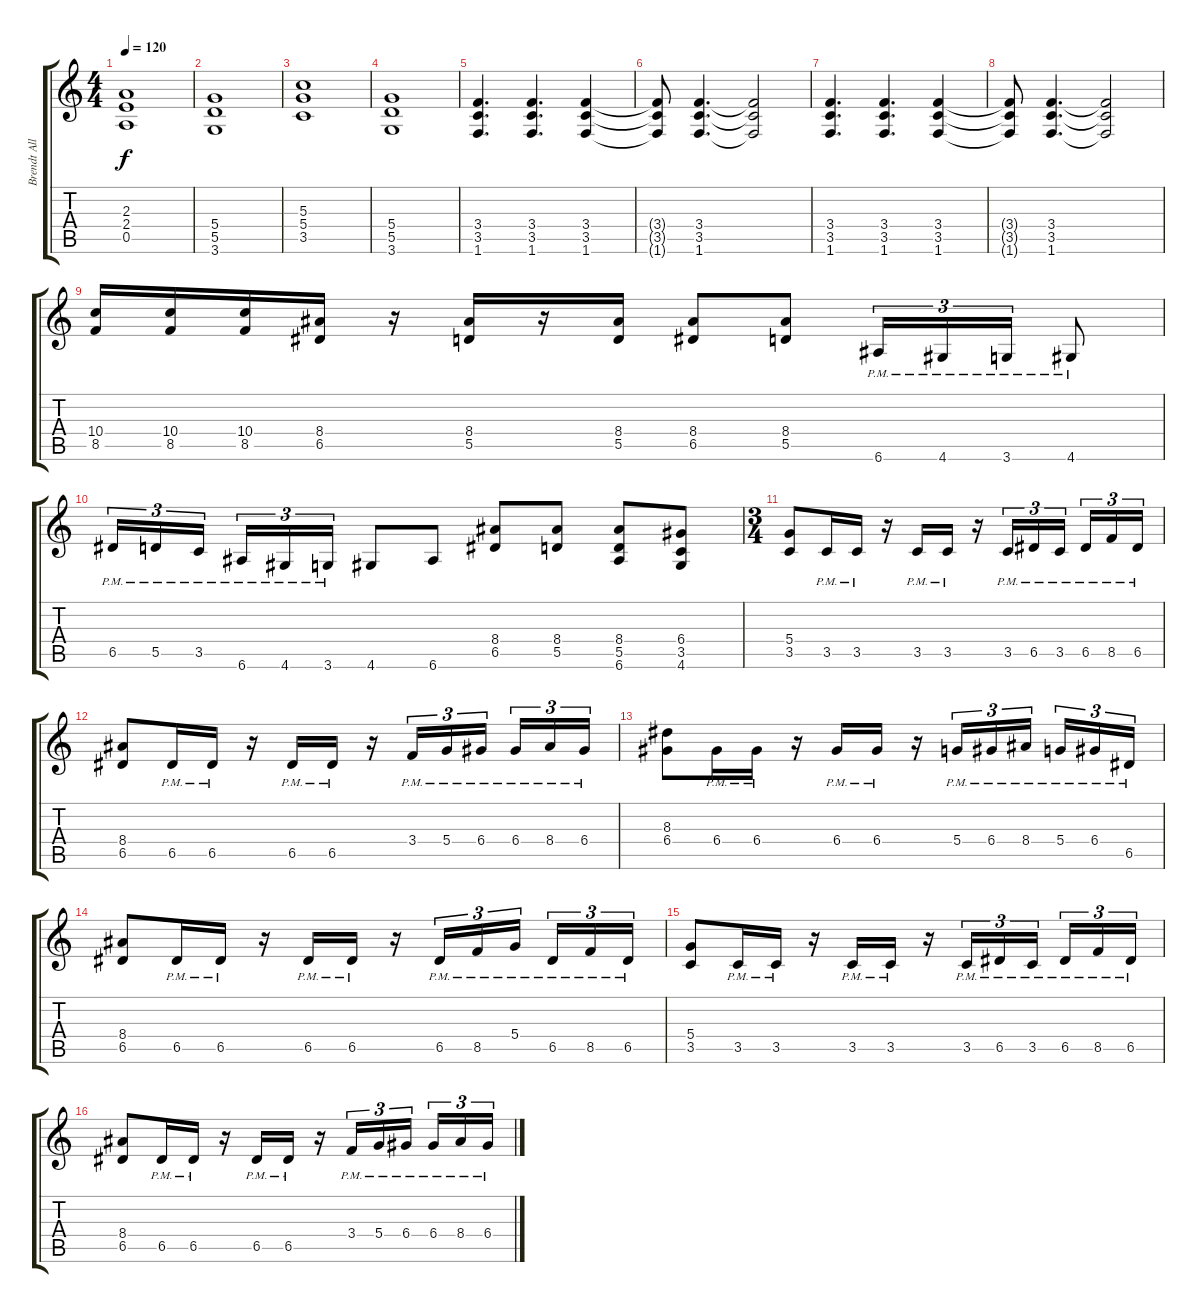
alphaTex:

\track ("Brendt Allman" "Brendt All") {instrument distortionguitar}
\staff {score tabs}
\tuning (E4 B3 G3 D3 A2 E2) {hide}
\ts (4 4)
\tempo 120
\clef g2
\ks c
(2.3 2.4 0.5).1{dy f} |
(5.4 5.5 3.6).1 |
(5.3 5.4 3.5).1 |
(5.4 5.5 3.6).1 |
(3.4 3.5 1.6).4{d} (3.4 3.5 1.6).4{d} (3.4 3.5 1.6).4 |
(3.4{t} 3.5{t} 1.6{t}).8 (3.4 3.5 1.6).4{d} (3.4{t} 3.5{t} 1.6{t}).2 |
(3.4 3.5 1.6).4{d} (3.4 3.5 1.6).4{d} (3.4 3.5 1.6).4 |
(3.4{t} 3.5{t} 1.6{t}).8 (3.4 3.5 1.6).4{d} (3.4{t} 3.5{t} 1.6{t}).2 |
(10.4 8.5).16 (10.4 8.5).16 (10.4 8.5).16 (8.4 6.5).16 r.16 (8.4 5.5).16 r.16 (8.4 5.5).16 (8.4 6.5).8 (8.4 5.5).8 6.6{pm}.16{tu (3 2)} 4.6{pm}.16{tu (3 2)} 3.6{pm}.16{tu (3 2)} 4.6{pm}.8 |
6.5{pm}.16{tu (3 2)} 5.5{pm}.16{tu (3 2)} 3.5{pm}.16{tu (3 2) beam splitsecondary} 6.6{pm}.16{tu (3 2)} 4.6{pm}.16{tu (3 2)} 3.6{pm}.16{tu (3 2)} 4.6.8 6.6.8 (8.4 6.5).8 (8.4 5.5).8 (8.4 5.5 6.6).8 (6.4 3.5 4.6).8 |
\ts (3 4)
(5.4 3.5).8 3.5{pm}.16 3.5{pm}.16 r.16 3.5{pm}.16 3.5{pm}.16 r.16 3.5{pm}.16{tu (3 2)} 6.5{pm}.16{tu (3 2)} 3.5{pm}.16{tu (3 2) beam splitsecondary} 6.5{pm}.16{tu (3 2)} 8.5{pm}.16{tu (3 2)} 6.5{pm}.16{tu (3 2)} |
(8.4 6.5).8 6.5{pm}.16 6.5{pm}.16 r.16 6.5{pm}.16 6.5{pm}.16 r.16 3.4{pm}.16{tu (3 2)} 5.4{pm}.16{tu (3 2)} 6.4{pm}.16{tu (3 2) beam splitsecondary} 6.4{pm}.16{tu (3 2)} 8.4{pm}.16{tu (3 2)} 6.4{pm}.16{tu (3 2)} |
(8.3 6.4).8 6.4{pm}.16 6.4{pm}.16 r.16 6.4{pm}.16 6.4{pm}.16 r.16 5.4{pm}.16{tu (3 2)} 6.4{pm}.16{tu (3 2)} 8.4{pm}.16{tu (3 2) beam splitsecondary} 5.4{pm}.16{tu (3 2)} 6.4{pm}.16{tu (3 2)} 6.5{pm}.16{tu (3 2)} |
(8.4 6.5).8 6.5{pm}.16 6.5{pm}.16 r.16 6.5{pm}.16 6.5{pm}.16 r.16 6.5{pm}.16{tu (3 2)} 8.5{pm}.16{tu (3 2)} 5.4{pm}.16{tu (3 2) beam splitsecondary} 6.5{pm}.16{tu (3 2)} 8.5{pm}.16{tu (3 2)} 6.5{pm}.16{tu (3 2)} |
(5.4 3.5).8 3.5{pm}.16 3.5{pm}.16 r.16 3.5{pm}.16 3.5{pm}.16 r.16 3.5{pm}.16{tu (3 2)} 6.5{pm}.16{tu (3 2)} 3.5{pm}.16{tu (3 2) beam splitsecondary} 6.5{pm}.16{tu (3 2)} 8.5{pm}.16{tu (3 2)} 6.5{pm}.16{tu (3 2)} |
(8.4 6.5).8 6.5{pm}.16 6.5{pm}.16 r.16 6.5{pm}.16 6.5{pm}.16 r.16 3.4{pm}.16{tu (3 2)} 5.4{pm}.16{tu (3 2)} 6.4{pm}.16{tu (3 2) beam splitsecondary} 6.4{pm}.16{tu (3 2)} 8.4{pm}.16{tu (3 2)} 6.4{pm}.16{tu (3 2)}
